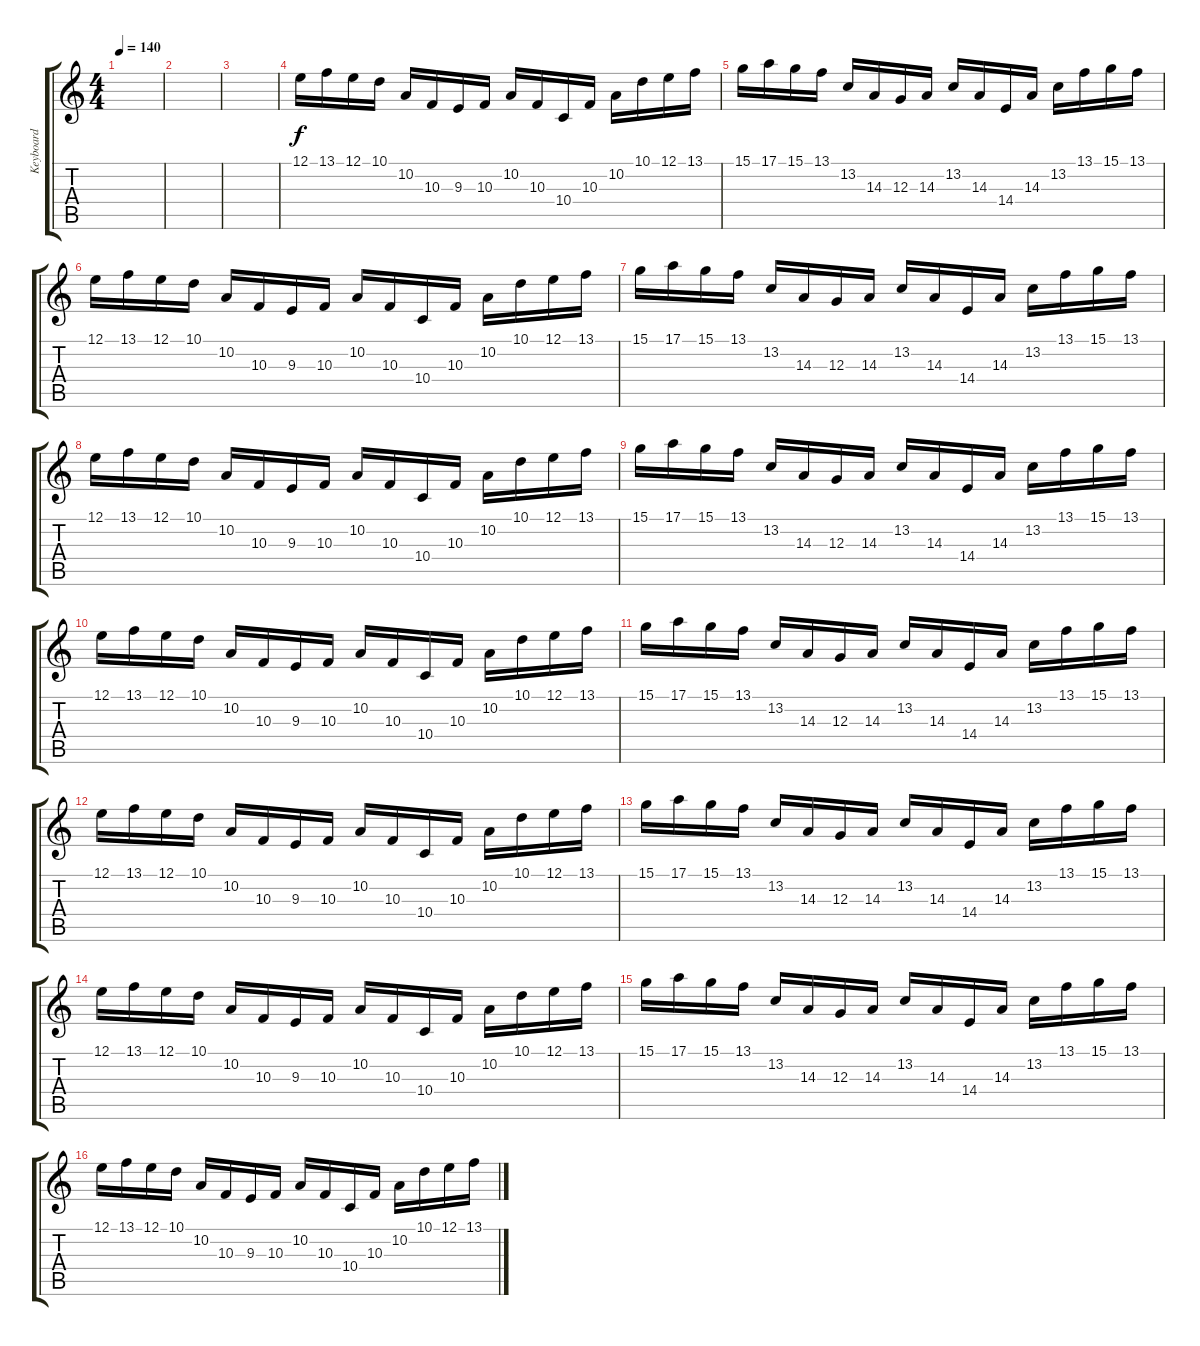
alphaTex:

\track ("Keyboard" "Keyboard") {instrument acousticgrandpiano}
\staff {score tabs}
\tuning (E4 B3 G3 D3 A2 E2) {hide}
\ts (4 4)
\tempo 140
\clef g2
\ks c
|
|
|
12.1.16{volume 9 balance 16} 13.1.16 12.1.16 10.1.16 10.2.16 10.3.16 9.3.16 10.3.16 10.2.16 10.3.16 10.4.16 10.3.16 10.2.16 10.1.16 12.1.16 13.1.16 |
15.1.16 17.1.16 15.1.16 13.1.16 13.2.16 14.3.16 12.3.16 14.3.16 13.2.16 14.3.16 14.4.16 14.3.16 13.2.16 13.1.16 15.1.16 13.1.16 |
12.1.16 13.1.16 12.1.16 10.1.16 10.2.16 10.3.16 9.3.16 10.3.16 10.2.16 10.3.16 10.4.16 10.3.16 10.2.16 10.1.16 12.1.16 13.1.16 |
15.1.16 17.1.16 15.1.16 13.1.16 13.2.16 14.3.16 12.3.16 14.3.16 13.2.16 14.3.16 14.4.16 14.3.16 13.2.16 13.1.16 15.1.16 13.1.16 |
12.1.16 13.1.16 12.1.16 10.1.16 10.2.16 10.3.16 9.3.16 10.3.16 10.2.16 10.3.16 10.4.16 10.3.16 10.2.16 10.1.16 12.1.16 13.1.16 |
15.1.16 17.1.16 15.1.16 13.1.16 13.2.16 14.3.16 12.3.16 14.3.16 13.2.16 14.3.16 14.4.16 14.3.16 13.2.16 13.1.16 15.1.16 13.1.16 |
12.1.16 13.1.16 12.1.16 10.1.16 10.2.16 10.3.16 9.3.16 10.3.16 10.2.16 10.3.16 10.4.16 10.3.16 10.2.16 10.1.16 12.1.16 13.1.16 |
15.1.16 17.1.16 15.1.16 13.1.16 13.2.16 14.3.16 12.3.16 14.3.16 13.2.16 14.3.16 14.4.16 14.3.16 13.2.16 13.1.16 15.1.16 13.1.16 |
12.1.16{volume 9 balance 16} 13.1.16 12.1.16 10.1.16 10.2.16 10.3.16 9.3.16 10.3.16 10.2.16 10.3.16 10.4.16 10.3.16 10.2.16 10.1.16 12.1.16 13.1.16 |
15.1.16 17.1.16 15.1.16 13.1.16 13.2.16 14.3.16 12.3.16 14.3.16 13.2.16 14.3.16 14.4.16 14.3.16 13.2.16 13.1.16 15.1.16 13.1.16 |
12.1.16 13.1.16 12.1.16 10.1.16 10.2.16 10.3.16 9.3.16 10.3.16 10.2.16 10.3.16 10.4.16 10.3.16 10.2.16 10.1.16 12.1.16 13.1.16 |
15.1.16 17.1.16 15.1.16 13.1.16 13.2.16 14.3.16 12.3.16 14.3.16 13.2.16 14.3.16 14.4.16 14.3.16 13.2.16 13.1.16 15.1.16 13.1.16 |
12.1.16 13.1.16 12.1.16 10.1.16 10.2.16 10.3.16 9.3.16 10.3.16 10.2.16 10.3.16 10.4.16 10.3.16 10.2.16 10.1.16 12.1.16 13.1.16
